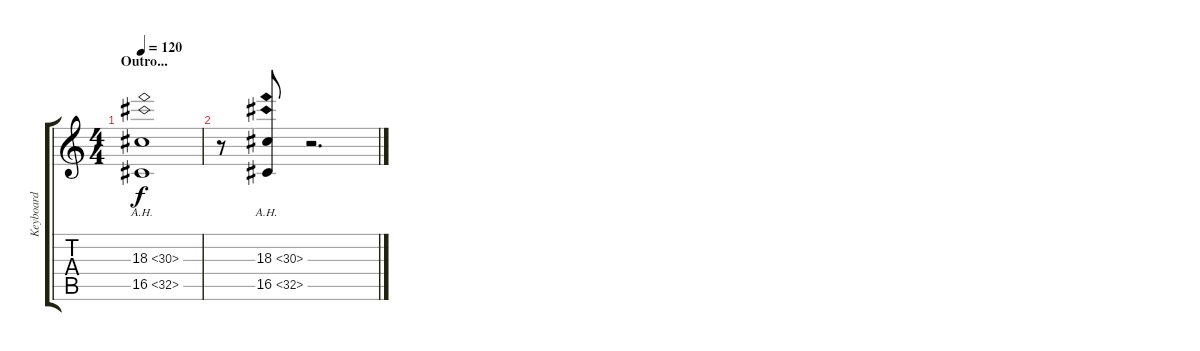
\track ("Keyboard" "Keyboard") {instrument synthstrings1}
\staff {score tabs}
\tuning (E4 B3 G3 D3 A2 E2) {hide}
\ts (4 4)
\section ("" "Outro...")
\tempo 120
\clef g2
\ks c
(18.3{ah 12} 16.5{ah 16}).1{dy f} |
r.8 (18.3{ah 12} 16.5{ah 16}).8 r.2{d}
